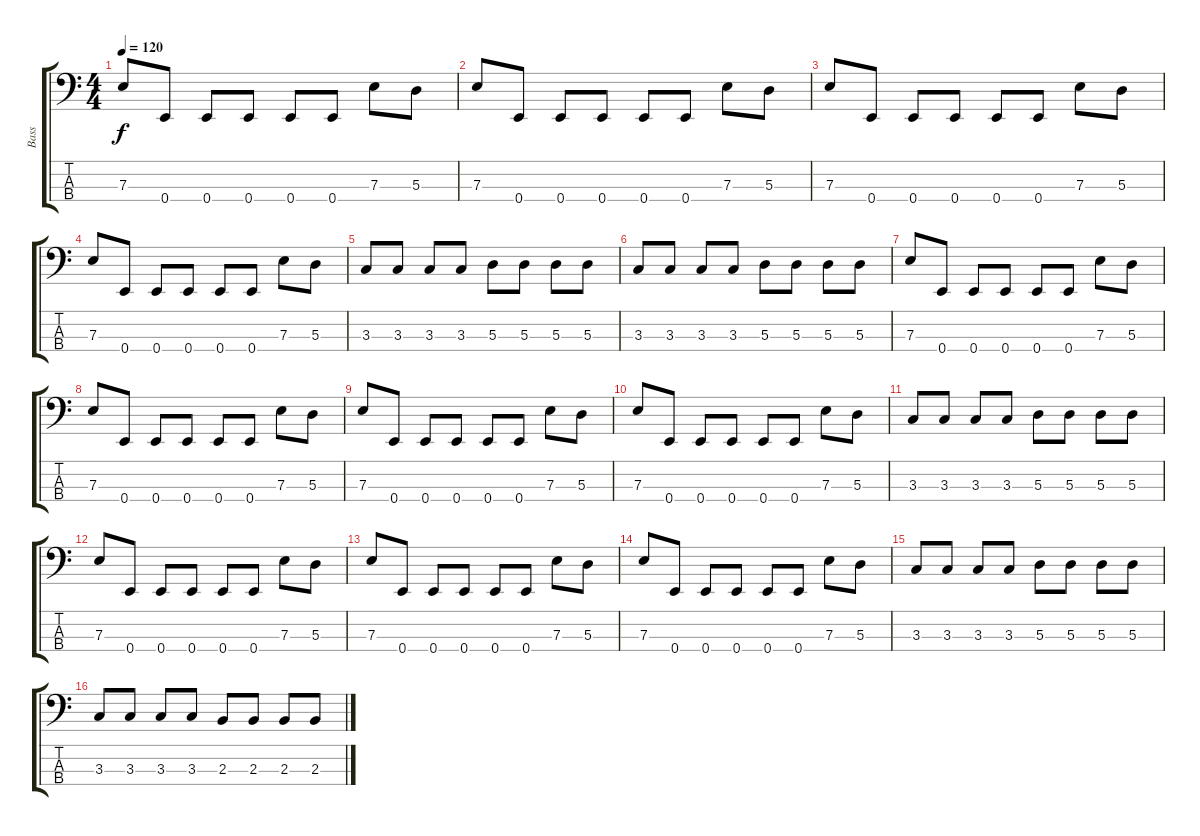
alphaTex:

\track ("Bass" "Bass") {instrument electricbassfinger}
\staff {score tabs}
\tuning (G2 D2 A1 E1) {hide}
\ts (4 4)
\tempo 120
\clef f4
\ks c
7.3.8{dy f} 0.4.8 0.4.8 0.4.8 0.4.8 0.4.8 7.3.8 5.3.8 |
7.3.8 0.4.8 0.4.8 0.4.8 0.4.8 0.4.8 7.3.8 5.3.8 |
7.3.8 0.4.8 0.4.8 0.4.8 0.4.8 0.4.8 7.3.8 5.3.8 |
7.3.8 0.4.8 0.4.8 0.4.8 0.4.8 0.4.8 7.3.8 5.3.8 |
3.3.8 3.3.8 3.3.8 3.3.8 5.3.8 5.3.8 5.3.8 5.3.8 |
3.3.8 3.3.8 3.3.8 3.3.8 5.3.8 5.3.8 5.3.8 5.3.8 |
7.3.8 0.4.8 0.4.8 0.4.8 0.4.8 0.4.8 7.3.8 5.3.8 |
7.3.8 0.4.8 0.4.8 0.4.8 0.4.8 0.4.8 7.3.8 5.3.8 |
7.3.8 0.4.8 0.4.8 0.4.8 0.4.8 0.4.8 7.3.8 5.3.8 |
7.3.8 0.4.8 0.4.8 0.4.8 0.4.8 0.4.8 7.3.8 5.3.8 |
3.3.8 3.3.8 3.3.8 3.3.8 5.3.8 5.3.8 5.3.8 5.3.8 |
7.3.8 0.4.8 0.4.8 0.4.8 0.4.8 0.4.8 7.3.8 5.3.8 |
7.3.8 0.4.8 0.4.8 0.4.8 0.4.8 0.4.8 7.3.8 5.3.8 |
7.3.8 0.4.8 0.4.8 0.4.8 0.4.8 0.4.8 7.3.8 5.3.8 |
3.3.8 3.3.8 3.3.8 3.3.8 5.3.8 5.3.8 5.3.8 5.3.8 |
3.3.8 3.3.8 3.3.8 3.3.8 2.3.8 2.3.8 2.3.8 2.3.8
